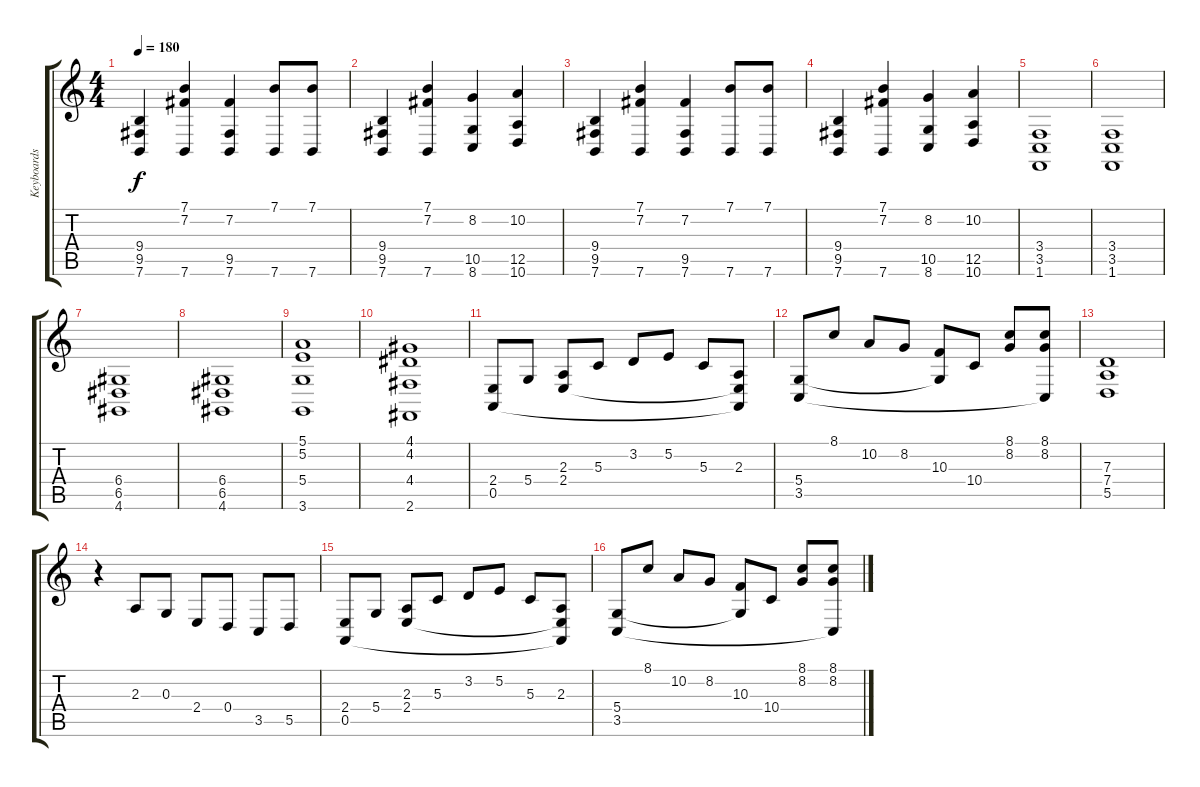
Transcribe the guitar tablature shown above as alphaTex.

\track ("Keyboards" "Keyboards") {instrument drawbarorgan}
\staff {score tabs}
\tuning (E4 B3 G3 D3 A2 E2) {hide}
\ts (4 4)
\tempo 180
\clef g2
\ks c
(9.4 9.5 7.6).4{dy f} (7.1 7.2 7.6).4 (7.2 9.5 7.6).4 (7.1 7.6).8 (7.1 7.6).8 |
(9.4 9.5 7.6).4 (7.1 7.2 7.6).4 (8.2 10.5 8.6).4 (10.2 12.5 10.6).4 |
(9.4 9.5 7.6).4 (7.1 7.2 7.6).4 (7.2 9.5 7.6).4 (7.1 7.6).8 (7.1 7.6).8 |
(9.4 9.5 7.6).4 (7.1 7.2 7.6).4 (8.2 10.5 8.6).4 (10.2 12.5 10.6).4 |
(3.4 3.5 1.6).1 |
(3.4 3.5 1.6).1 |
(6.4 6.5 4.6).1 |
(6.4 6.5 4.6).1 |
(5.1 5.2 5.4 3.6).1 |
(4.1 4.2 4.4 2.6).1 |
(2.4 0.5).8 5.4.8 (2.3 2.4).8 5.3.8 3.2.8 5.2.8 5.3.8 (2.3 2.4{t} 0.5{t}).8 |
(5.4 3.5).8 8.1.8 10.2.8 8.2.8 (10.3 5.4{t}).8 10.4.8 (8.1 8.2).8 (8.1 8.2 3.5{t}).8 |
(7.3 7.4 5.5).1 |
r.4 2.3.8 0.3.8 2.4.8 0.4.8 3.5.8 5.5.8 |
(2.4 0.5).8 5.4.8 (2.3 2.4).8 5.3.8 3.2.8 5.2.8 5.3.8 (2.3 2.4{t} 0.5{t}).8 |
(5.4 3.5).8 8.1.8 10.2.8 8.2.8 (10.3 5.4{t}).8 10.4.8 (8.1 8.2).8 (8.1 8.2 3.5{t}).8
